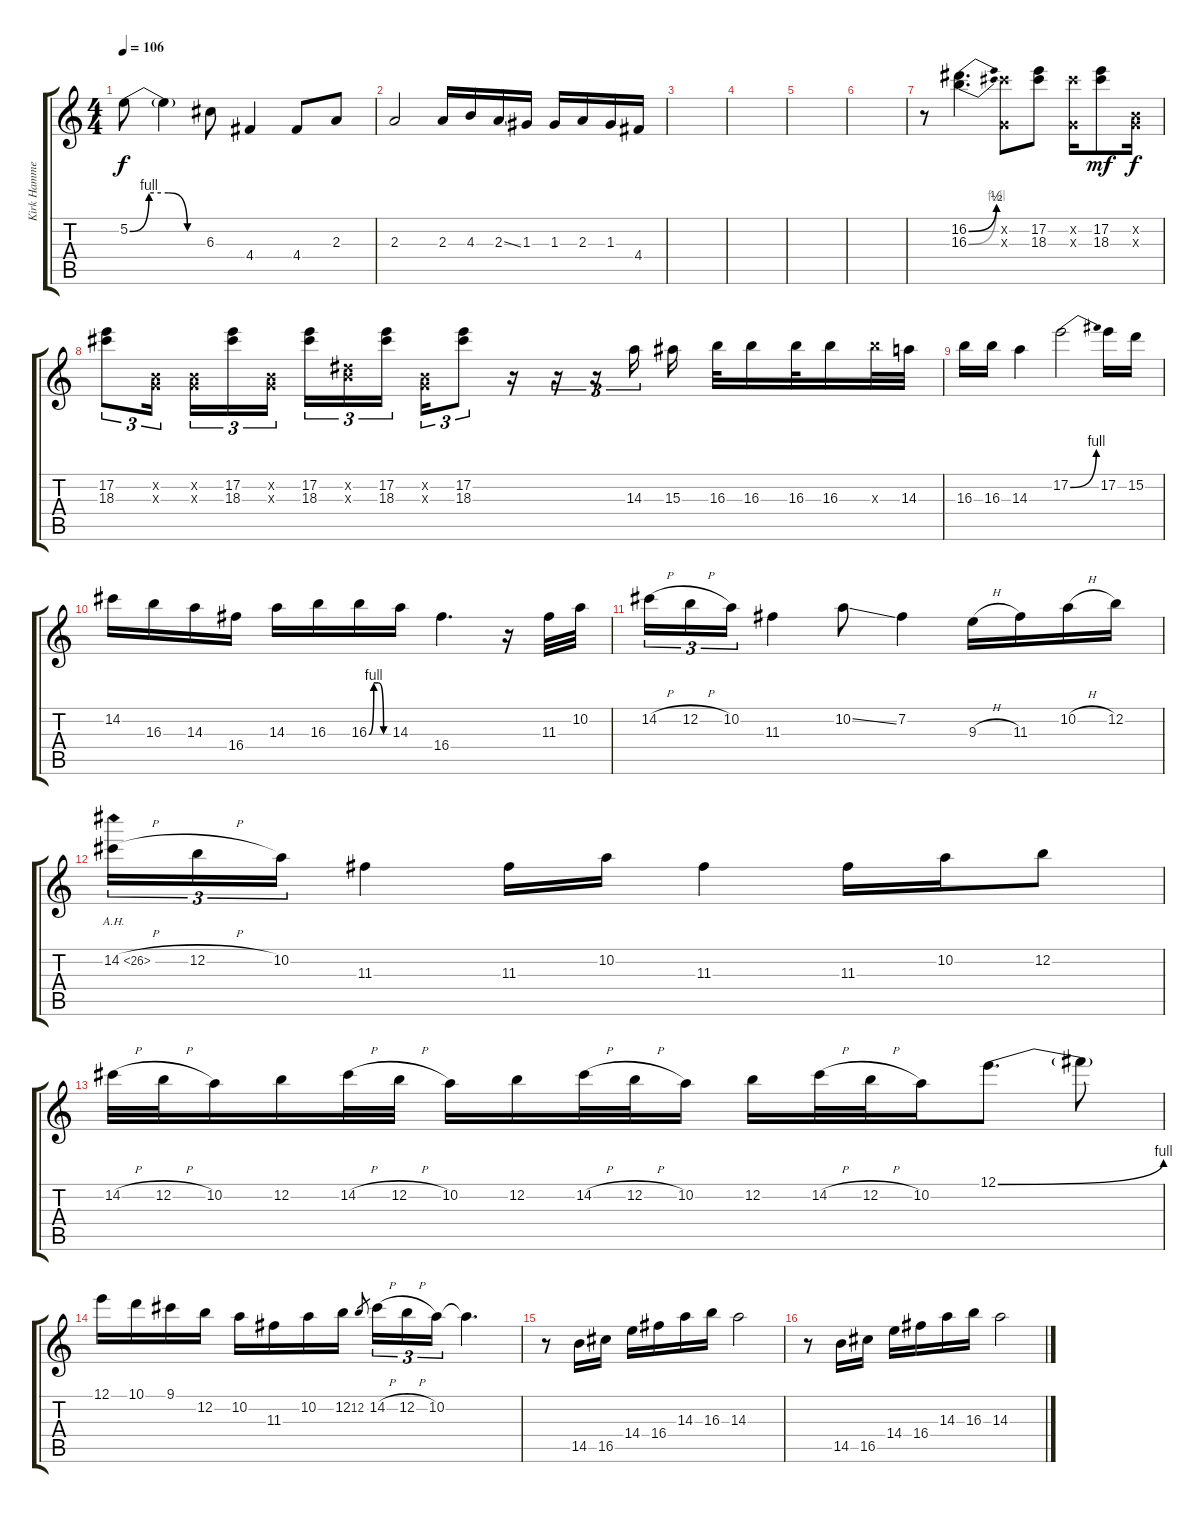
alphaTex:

\track ("Kirk Hammett" "Kirk Hamme") {instrument distortionguitar}
\staff {score tabs}
\tuning (E4 B3 G3 D3 A2 E2) {hide}
\ts (4 4)
\tempo 106
\clef g2
\ks c
5.2{be (custom 0 0 15 4 30 4 45 0 60 0)}.8{dy f} 5.2{t}.4 6.3.8 4.4.4 4.4.8 2.3.8 |
2.3.2 2.3.16 4.3.16 2.3{ss}.16 1.3.16 1.3.16 2.3.16 1.3.16 4.4.16 |
|
|
|
|
r.8 (16.2{be (bend 0 0 60 2)} 16.3{be (bend 0 0 60 4)}).4{d} (14.2{x} 0.3{x}).8 (17.2 18.3).8 (14.2{x} 0.3{x}).16 (17.2 18.3).8{dy mf} (0.2{x} 0.3{x}).16{dy f} |
(17.2 18.3).8{tu (3 2)} (0.2{x} 0.3{x}).16{tu (3 2) beam splitsecondary} (0.2{x} 0.3{x}).16{tu (3 2)} (17.2 18.3).16{tu (3 2)} (0.2{x} 0.3{x}).16{tu (3 2)} (17.2 18.3).16{tu (3 2)} (0.2{x} 8.3{x}).16{tu (3 2)} (17.2 18.3).16{tu (3 2) beam splitsecondary} (0.2{x} 0.3{x}).16{tu (3 2)} (17.2 18.3).8{tu (3 2)} r.16 r.16{tu (3 2)} r.16{tu (3 2)} 14.3.16{tu (3 2)} 15.3.16 16.3.32 16.3.16 16.3.32 16.3.16 16.3{x}.32 14.3.32 |
16.3.16 16.3.16 14.3.4 17.2{be (bend 0 0 60 4)}.2 17.2.16 15.2.16 |
14.2.16 16.3.16 14.3.16 16.4.16 14.3.16 16.3.16 16.3{be (custom 0 0 15 4 30 4 45 0 60 0)}.16 14.3.16 16.4.4{d} r.16 11.3.32 10.2.32 |
14.2{h}.16{tu (3 2)} 12.2{h}.16{tu (3 2)} 10.2.16{tu (3 2)} 11.3.4 10.2{ss}.8 7.2.4 9.3{h}.16 11.3.16 10.2{h}.16 12.2.16 |
14.2{ah 12 h}.16{tu (3 2)} 12.2{h}.16{tu (3 2)} 10.2.16{tu (3 2)} 11.3.4 11.3.16 10.2.16 11.3.4 11.3.16 10.2.16 12.2.8 |
14.2{h}.32 12.2{h}.32 10.2.16 12.2.16 14.2{h}.32 12.2{h}.32 10.2.16 12.2.16 14.2{h}.32 12.2{h}.32 10.2.16 12.2.16 14.2{h}.32 12.2{h}.32 10.2.16 12.1{be (bend 0 0 60 4)}.8{d} 12.1{t}.8 |
12.1.16 10.1.16 9.1.16 12.2.16 10.2.16 11.3.16 10.2.16 12.2.16 12.2.8{gr} 14.2{h}.16{tu (3 2)} 12.2{h}.16{tu (3 2)} 10.2.16{tu (3 2)} 10.2{t}.4{d} |
r.8 14.5.16 16.5.16 14.4.16 16.4.16 14.3.16 16.3.16 14.3.2 |
r.8 14.5.16 16.5.16 14.4.16 16.4.16 14.3.16 16.3.16 14.3.2
